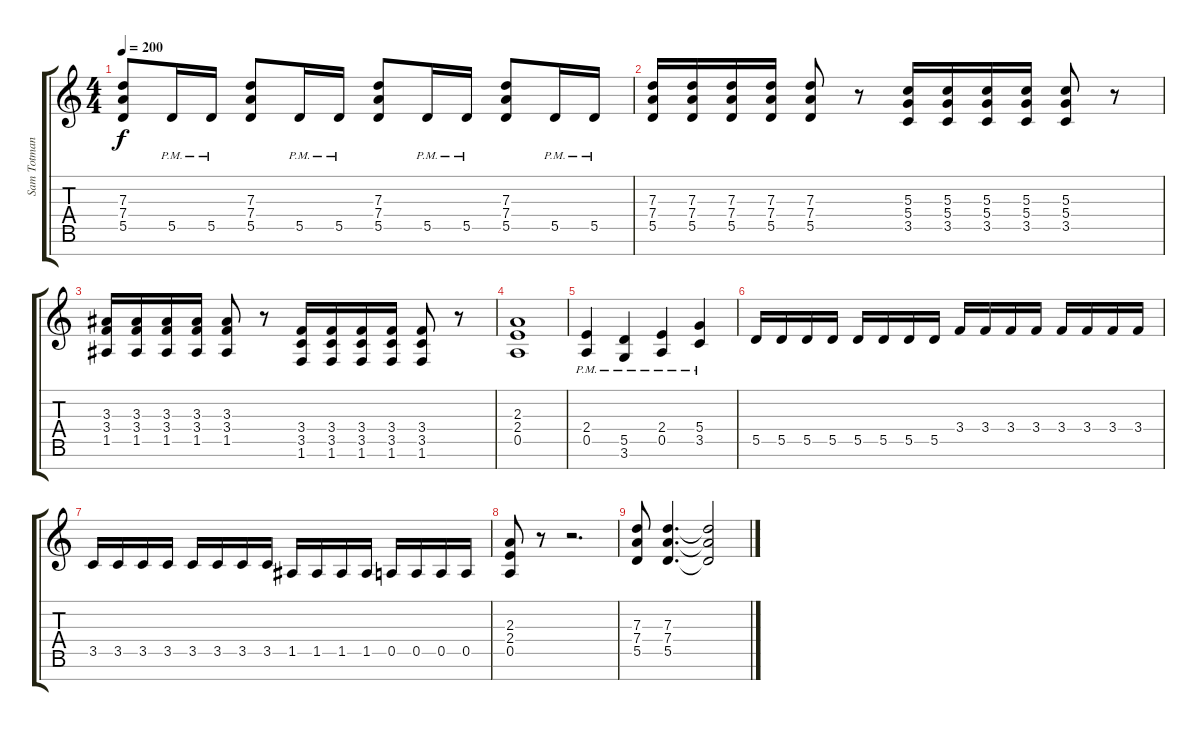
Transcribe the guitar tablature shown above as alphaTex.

\track ("Sam Totman | Rhythm" "Sam Totman") {instrument overdrivenguitar}
\staff {score tabs}
\tuning (E4 B3 G3 D3 A2 E2 B1) {hide}
\ts (4 4)
\tempo 200
\clef g2
\ks c
(7.3 7.4 5.5).8{dy f} 5.5{pm}.16 5.5{pm}.16 (7.3 7.4 5.5).8 5.5{pm}.16 5.5{pm}.16 (7.3 7.4 5.5).8 5.5{pm}.16 5.5{pm}.16 (7.3 7.4 5.5).8 5.5{pm}.16 5.5{pm}.16 |
(7.3 7.4 5.5).16 (7.3 7.4 5.5).16 (7.3 7.4 5.5).16 (7.3 7.4 5.5).16 (7.3 7.4 5.5).8 r.8 (5.3 5.4 3.5).16 (5.3 5.4 3.5).16 (5.3 5.4 3.5).16 (5.3 5.4 3.5).16 (5.3 5.4 3.5).8 r.8 |
(3.3 3.4 1.5).16 (3.3 3.4 1.5).16 (3.3 3.4 1.5).16 (3.3 3.4 1.5).16 (3.3 3.4 1.5).8 r.8 (3.4 3.5 1.6).16 (3.4 3.5 1.6).16 (3.4 3.5 1.6).16 (3.4 3.5 1.6).16 (3.4 3.5 1.6).8 r.8 |
(2.3 2.4 0.5).1 |
(2.4{pm} 0.5{pm}).4 (5.5{pm} 3.6{pm}).4 (2.4{pm} 0.5{pm}).4 (5.4{pm} 3.5{pm}).4 |
5.5.16 5.5.16 5.5.16 5.5.16 5.5.16 5.5.16 5.5.16 5.5.16 3.4.16 3.4.16 3.4.16 3.4.16 3.4.16 3.4.16 3.4.16 3.4.16 |
3.5.16 3.5.16 3.5.16 3.5.16 3.5.16 3.5.16 3.5.16 3.5.16 1.5.16 1.5.16 1.5.16 1.5.16 0.5.16 0.5.16 0.5.16 0.5.16 |
(2.3 2.4 0.5).8 r.8 r.2{d} |
(7.3 7.4 5.5).8 (7.3 7.4 5.5).4{d} (7.3{t} 7.4{t} 5.5{t}).2
